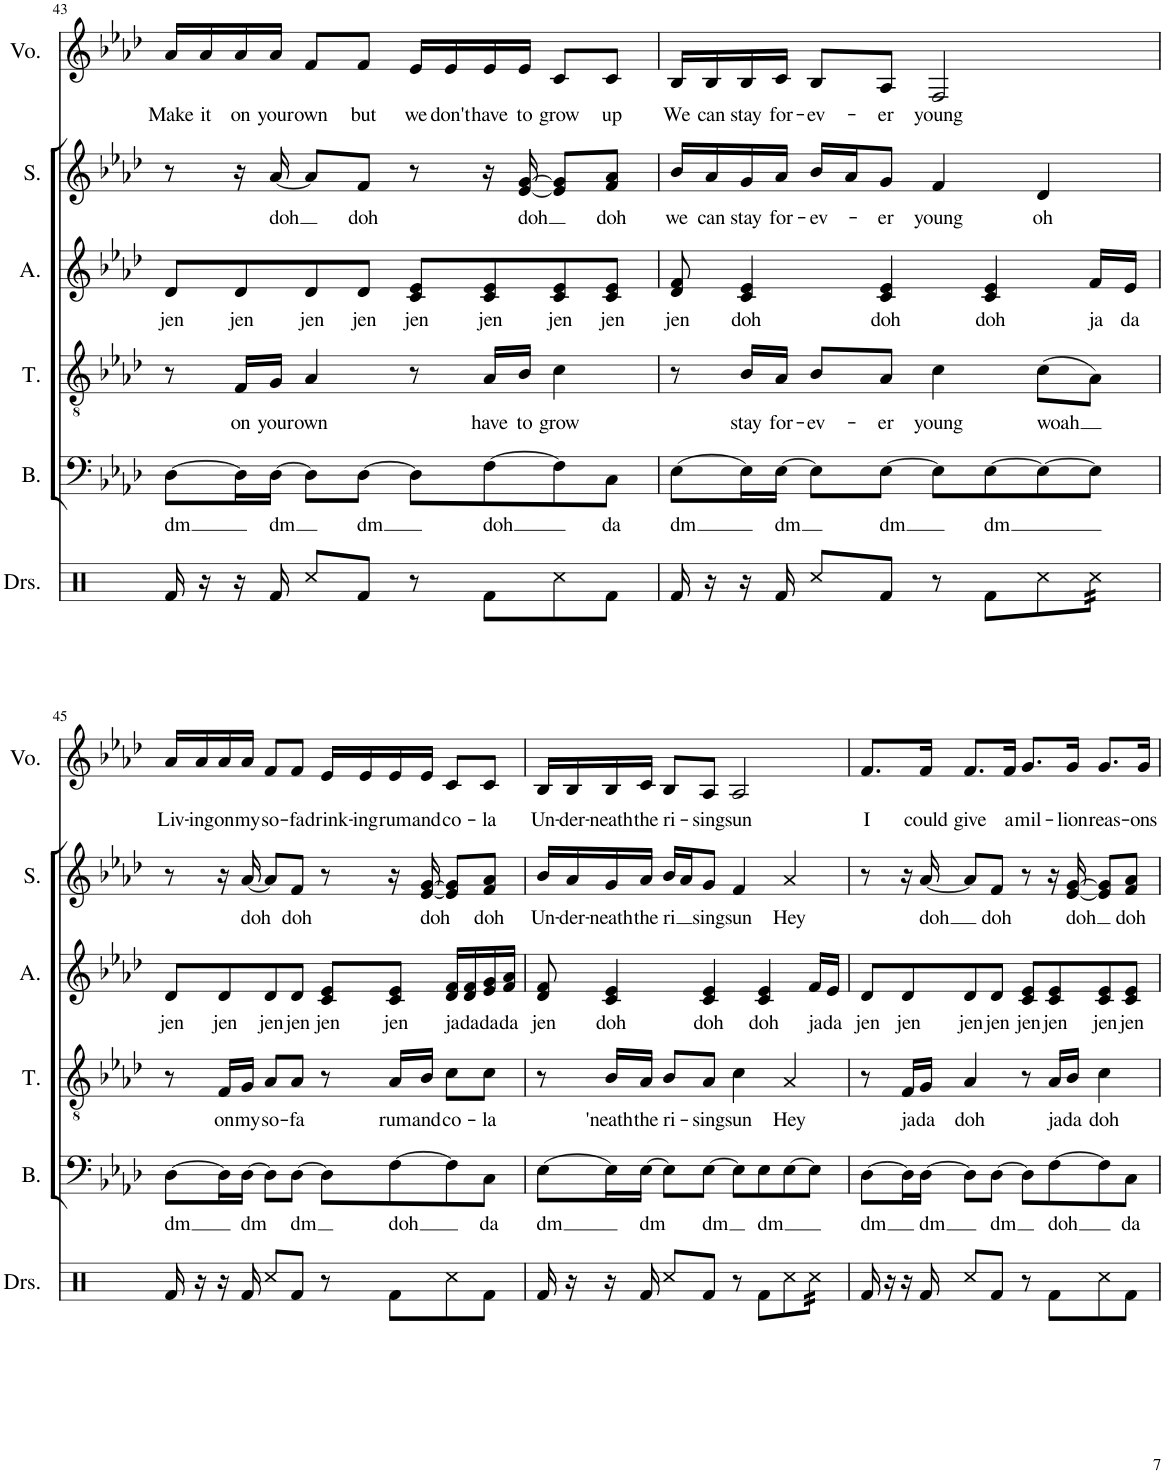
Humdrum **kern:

**kern	**kern	**text	**kern	**text	**kern	**text	**kern	**text	**kern	**text	**text
*part6	*part5	*part5	*part4	*part4	*part3	*part3	*part2	*part2	*part1	*part1	*part1
*staff6	*staff5	*staff5	*staff4	*staff4	*staff3	*staff3	*staff2	*staff2	*staff1	*staff1	*staff1
*I"Drumset	*I"Bass	*	*I"Tenor	*	*I"Alto	*	*I"Soprano	*	*I"Voice	*	*
*I'Drs.	*I'B.	*	*I'T.	*	*I'A.	*	*I'S.	*	*I'Vo.	*	*
!!LO:PB:g=z
*clefX	*clefF4	*	*clefGv2	*	*clefG2	*	*clefG2	*	*clefG2	*	*
*k[]	*k[b-e-a-d-]	*	*k[b-e-a-d-]	*	*k[b-e-a-d-]	*	*k[b-e-a-d-]	*	*k[b-e-a-d-]	*	*
*M4/4	*M4/4	*	*M4/4	*	*M4/4	*	*M4/4	*	*M4/4	*	*
=43	=43	=43	=43	=43	=43	=43	=43	=43	=43	=43	=43
!	!	!LO:LY:b	!	!	!	!LO:LY:b	!	!	!	!	!LO:LY:b
16Rf/	[8D-\L	dm	8r	.	8d-/L	jen	8r	.	16a-/LL	.	Make
!	!	!	!	!	!	!	!	!	!	!	!LO:LY:b
16r	.	.	.	.	.	.	.	.	16a-/	.	it
!	!	!	!	!LO:LY:b	!	!LO:LY:b	!	!	!	!	!LO:LY:b
16r	16D-\L]	.	16F/LL	on	8d-/	jen	16r	.	16a-/	.	on
!	!	!LO:LY:b	!	!LO:LY:b	!	!	!	!LO:LY:b	!	!	!LO:LY:b
16Rf/	[16D-\JJ	dm	16G/JJ	your	.	.	[16a-/	doh	16a-/JJ	.	your
!	!	!	!	!LO:LY:b	!	!LO:LY:b	!	!	!	!	!LO:LY:b
8Rcc/L	8D-\L]	.	4A-/	own	8d-/	jen	8a-/L]	.	8f/L	.	own
!	!	!LO:LY:b	!	!	!	!LO:LY:b	!	!LO:LY:b	!	!	!LO:LY:b
8Rf/J	[8D-\J	dm	.	.	8d-/J	jen	8f/J	doh	8f/J	.	but
!	!	!	!	!	!	!LO:LY:b	!	!	!	!	!LO:LY:b
8r	8D-\L]	.	8r	.	8c/ 8e-/L	jen	8r	.	16e-/LL	.	we
!	!	!	!	!	!	!	!	!	!	!	!LO:LY:b
.	.	.	.	.	.	.	.	.	16e-/	.	don't
!	!	!LO:LY:b	!	!LO:LY:b	!	!LO:LY:b	!	!	!	!	!LO:LY:b
8Rf\L	[8F\	doh	16A-/LL	have	8c/ 8e-/	jen	16r	.	16e-/	.	have
!	!	!	!	!LO:LY:b	!	!	!	!LO:LY:b	!	!	!LO:LY:b
.	.	.	16B-/JJ	to	.	.	[16e-/ [16g/	doh	16e-/JJ	.	to
!	!	!	!	!LO:LY:b	!	!LO:LY:b	!	!	!	!	!LO:LY:b
8Rcc\	8F\]	.	4c\	grow	8c/ 8e-/	jen	8e-/] 8g/]L	.	8c/L	.	grow
!	!	!LO:LY:b	!	!	!	!LO:LY:b	!	!LO:LY:b	!	!	!LO:LY:b
8Rf\J	8C\J	da	.	.	8c/ 8e-/J	jen	8f/ 8a-/J	doh	8c/J	.	up
=44	=44	=44	=44	=44	=44	=44	=44	=44	=44	=44	=44
!	!	!LO:LY:b	!	!	!	!LO:LY:b	!	!LO:LY:b	!	!	!LO:LY:b
16Rf/	[8E-\L	dm	8r	.	8d-/ 8f/	jen	16b-/LL	we	16B-/LL	.	We
!	!	!	!	!	!	!	!	!LO:LY:b	!	!	!LO:LY:b
16r	.	.	.	.	.	.	16a-/	can	16B-/	.	can
!	!	!	!	!LO:LY:b	!	!LO:LY:b	!	!LO:LY:b	!	!	!LO:LY:b
16r	16E-\L]	.	16B-/LL	stay	4c/ 4e-/	doh	16g/	stay	16B-/	.	stay
!	!	!LO:LY:b	!	!LO:LY:b	!	!	!	!LO:LY:b	!	!	!LO:LY:b
16Rf/	[16E-\JJ	dm	16A-/JJ	for-	.	.	16a-/JJ	for-	16c/JJ	.	for-
!	!	!	!	!LO:LY:b	!	!	!	!LO:LY:b	!	!	!LO:LY:b
8Rcc/L	8E-\L]	.	8B-/L	-ev-	.	.	16b-/LL	-ev-	8B-/L	.	-ev-
.	.	.	.	.	.	.	16a-/J	.	.	.	.
!	!	!LO:LY:b	!	!LO:LY:b	!	!LO:LY:b	!	!LO:LY:b	!	!	!LO:LY:b
8Rf/J	[8E-\J	dm	8A-/J	-er	4c/ 4e-/	doh	8g/J	-er	8A-/J	.	-er
!	!	!	!	!LO:LY:b	!	!	!	!LO:LY:b	!	!	!LO:LY:b
8r	8E-\L]	.	4c\	young	.	.	4f/	young	2F/	.	young
!	!	!LO:LY:b	!	!	!	!LO:LY:b	!	!	!	!	!
8Rf\L	[8E-\	dm	.	.	4c/ 4e-/	doh	.	.	.	.	.
!	!	!	!	!LO:LY:b	!	!	!	!LO:LY:b	!	!	!
8Rcc\	8E-\_	.	(8c\L	woah	.	.	4d-/	oh	.	.	.
!	!	!	!	!	!	!LO:LY:b	!	!	!	!	!
*tremolo	*	*	*	*	*	*	*	*	*	*	*
32Rcc\	8E-\J]	.	8A-\J)	.	16f/LL	ja	.	.	.	.	.
32Rcc\	.	.	.	.	.	.	.	.	.	.	.
!	!	!	!	!	!	!LO:LY:b	!	!	!	!	!
32Rcc\	.	.	.	.	16e-/JJ	da	.	.	.	.	.
32Rcc\JJJ	.	.	.	.	.	.	.	.	.	.	.
*Xtremolo	*	*	*	*	*	*	*	*	*	*	*
!!LO:LB:g=z
=45	=45	=45	=45	=45	=45	=45	=45	=45	=45	=45	=45
!	!	!LO:LY:b	!	!	!	!LO:LY:b	!	!	!	!	!LO:LY:b
16Rf/	[8D-\L	dm	8r	.	8d-/L	jen	8r	.	16a-/LL	.	Liv-
!	!	!	!	!	!	!	!	!	!	!	!LO:LY:b
16r	.	.	.	.	.	.	.	.	16a-/	.	-ing
!	!	!	!	!LO:LY:b	!	!LO:LY:b	!	!	!	!	!LO:LY:b
16r	16D-\L]	.	16F/LL	on	8d-/	jen	16r	.	16a-/	.	on
!	!	!LO:LY:b	!	!LO:LY:b	!	!	!	!LO:LY:b	!	!	!LO:LY:b
16Rf/	[16D-\JJ	dm	16G/JJ	my	.	.	[16a-/	doh	16a-/JJ	.	my
!	!	!	!	!LO:LY:b	!	!LO:LY:b	!	!	!	!	!LO:LY:b
8Rcc/L	8D-\L]	.	8A-/L	so-	8d-/	jen	8a-/L]	.	8f/L	.	so-
!	!	!LO:LY:b	!	!LO:LY:b	!	!LO:LY:b	!	!LO:LY:b	!	!	!LO:LY:b
8Rf/J	[8D-\J	dm	8A-/J	-fa	8d-/J	jen	8f/J	doh	8f/J	.	-fa
!	!	!	!	!	!	!LO:LY:b	!	!	!	!	!LO:LY:b
8r	8D-\L]	.	8r	.	8c/ 8e-/L	jen	8r	.	16e-/LL	.	drink-
!	!	!	!	!	!	!	!	!	!	!	!LO:LY:b
.	.	.	.	.	.	.	.	.	16e-/	.	-ing
!	!	!LO:LY:b	!	!LO:LY:b	!	!LO:LY:b	!	!	!	!	!LO:LY:b
8Rf\L	[8F\	doh	16A-/LL	rum	8c/ 8e-/J	jen	16r	.	16e-/	.	rum
!	!	!	!	!LO:LY:b	!	!	!	!LO:LY:b	!	!	!LO:LY:b
.	.	.	16B-/JJ	and	.	.	[16e-/ [16g/	doh	16e-/JJ	.	and
!	!	!	!	!LO:LY:b	!	!LO:LY:b	!	!	!	!	!LO:LY:b
8Rcc\	8F\]	.	8c\L	co-	16d-/ 16f/LL	ja	8e-/] 8g/]L	.	8c/L	.	co-
!	!	!	!	!	!	!LO:LY:b	!	!	!	!	!
.	.	.	.	.	16d-/ 16f/	da	.	.	.	.	.
!	!	!LO:LY:b	!	!LO:LY:b	!	!LO:LY:b	!	!LO:LY:b	!	!	!LO:LY:b
8Rf\J	8C\J	da	8c\J	-la	16e-/ 16g/	da	8f/ 8a-/J	doh	8c/J	.	-la
!	!	!	!	!	!	!LO:LY:b	!	!	!	!	!
.	.	.	.	.	16f/ 16a-/JJ	da	.	.	.	.	.
=46	=46	=46	=46	=46	=46	=46	=46	=46	=46	=46	=46
!	!	!LO:LY:b	!	!	!	!LO:LY:b	!	!LO:LY:b	!	!	!LO:LY:b
16Rf/	[8E-\L	dm	8r	.	8d-/ 8f/	jen	16b-/LL	Un-	16B-/LL	.	Un-
!	!	!	!	!	!	!	!	!LO:LY:b	!	!	!LO:LY:b
16r	.	.	.	.	.	.	16a-/	-der-	16B-/	.	-der-
!	!	!	!	!LO:LY:b	!	!LO:LY:b	!	!LO:LY:b	!	!	!LO:LY:b
16r	16E-\L]	.	16B-/LL	'neath	4c/ 4e-/	doh	16g/	-neath	16B-/	.	-neath
!	!	!LO:LY:b	!	!LO:LY:b	!	!	!	!LO:LY:b	!	!	!LO:LY:b
16Rf/	[16E-\JJ	dm	16A-/JJ	the	.	.	16a-/JJ	the	16c/JJ	.	the
!	!	!	!	!LO:LY:b	!	!	!	!LO:LY:b	!	!	!LO:LY:b
8Rcc/L	8E-\L]	.	8B-/L	ri-	.	.	16b-/LL	-ri	8B-/L	.	ri-
.	.	.	.	.	.	.	16a-/J	.	.	.	.
!	!	!LO:LY:b	!	!LO:LY:b	!	!LO:LY:b	!	!LO:LY:b	!	!	!LO:LY:b
8Rf/J	[8E-\J	dm	8A-/J	-sing	4c/ 4e-/	doh	8g/J	sing	8A-/J	.	-sing
!	!	!	!	!LO:LY:b	!	!	!	!LO:LY:b	!	!	!LO:LY:b
8r	8E-\L]	.	4c\	sun	.	.	4f/	sun	2A-/	.	sun
!	!	!LO:LY:b	!	!	!	!LO:LY:b	!	!	!	!	!
8Rf\L	8E-\	dm	.	.	4c/ 4e-/	doh	.	.	.	.	.
!	!	!	!	!LO:LY:b	!	!	!	!LO:LY:b	!	!	!
8Rcc\	[8E-\	.	4A-/	Hey	.	.	4a-/	Hey	.	.	.
!	!	!	!	!	!	!LO:LY:b	!	!	!	!	!
*tremolo	*	*	*	*	*	*	*	*	*	*	*
32Rcc\	8E-\J]	.	.	.	16f/LL	ja	.	.	.	.	.
32Rcc\	.	.	.	.	.	.	.	.	.	.	.
!	!	!	!	!	!	!LO:LY:b	!	!	!	!	!
32Rcc\	.	.	.	.	16e-/JJ	da	.	.	.	.	.
32Rcc\JJJ	.	.	.	.	.	.	.	.	.	.	.
*Xtremolo	*	*	*	*	*	*	*	*	*	*	*
=47	=47	=47	=47	=47	=47	=47	=47	=47	=47	=47	=47
!	!	!LO:LY:b	!	!	!	!LO:LY:b	!	!	!	!	!LO:LY:b
16Rf/	[8D-\L	dm	8r	.	8d-/L	jen	8r	.	8.f/L	.	I
16r	.	.	.	.	.	.	.	.	.	.	.
!	!	!	!	!LO:LY:b	!	!LO:LY:b	!	!	!	!	!
16r	16D-\L]	.	16F/LL	ja	8d-/	jen	16r	.	.	.	.
!	!	!LO:LY:b	!	!LO:LY:b	!	!	!	!LO:LY:b	!	!	!LO:LY:b
16Rf/	[16D-\JJ	dm	16G/JJ	da	.	.	[16a-/	doh	16f/Jk	.	could
!	!	!	!	!LO:LY:b	!	!LO:LY:b	!	!	!	!	!LO:LY:b
8Rcc/L	8D-\L]	.	4A-/	doh	8d-/	jen	8a-/L]	.	8.f/L	.	give
!	!	!LO:LY:b	!	!	!	!LO:LY:b	!	!LO:LY:b	!	!	!
8Rf/J	[8D-\J	dm	.	.	8d-/J	jen	8f/J	doh	.	.	.
!	!	!	!	!	!	!	!	!	!	!	!LO:LY:b
.	.	.	.	.	.	.	.	.	16f/Jk	.	a
!	!	!	!	!	!	!LO:LY:b	!	!	!	!	!LO:LY:b
8r	8D-\L]	.	8r	.	8c/ 8e-/L	jen	8r	.	8.g/L	.	mil-
!	!	!LO:LY:b	!	!LO:LY:b	!	!LO:LY:b	!	!	!	!	!
8Rf\L	[8F\	doh	16A-/LL	ja	8c/ 8e-/	jen	16r	.	.	.	.
!	!	!	!	!LO:LY:b	!	!	!	!LO:LY:b	!	!	!LO:LY:b
.	.	.	16B-/JJ	da	.	.	[16e-/ [16g/	doh	16g/Jk	.	-lion
!	!	!	!	!LO:LY:b	!	!LO:LY:b	!	!	!	!	!LO:LY:b
8Rcc\	8F\]	.	4c\	doh	8c/ 8e-/	jen	8e-/] 8g/]L	.	8.g/L	.	reas-
!	!	!LO:LY:b	!	!	!	!LO:LY:b	!	!LO:LY:b	!	!	!
8Rf\J	8C\J	da	.	.	8c/ 8e-/J	jen	8f/ 8a-/J	doh	.	.	.
!	!	!	!	!	!	!	!	!	!	!	!LO:LY:b
.	.	.	.	.	.	.	.	.	16g/Jk	.	-ons
=	=	=	=	=	=	=	=	=	=	=	=
*-	*-	*-	*-	*-	*-	*-	*-	*-	*-	*-	*-
